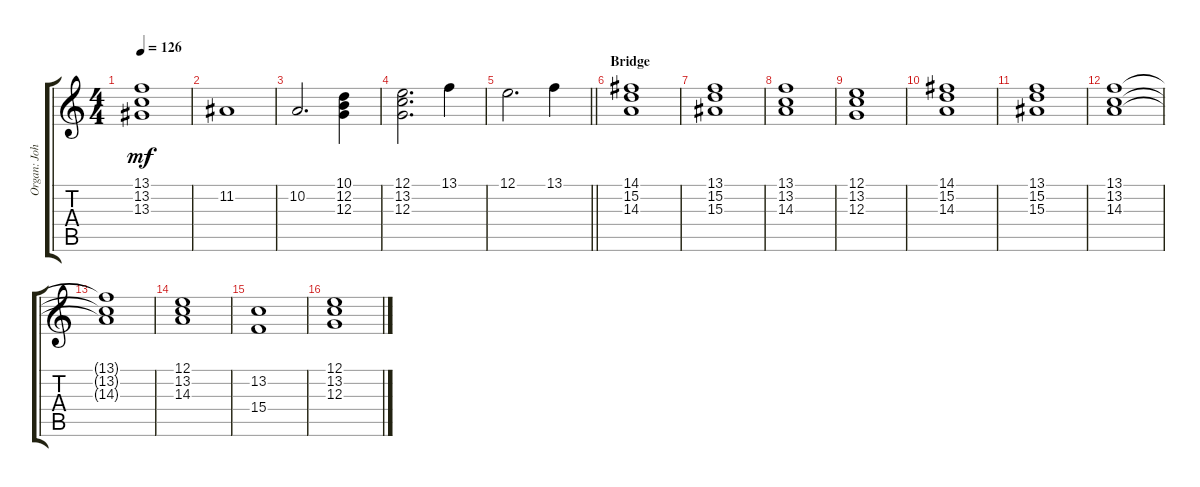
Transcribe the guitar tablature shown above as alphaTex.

\track ("Organ: John" "Organ: Joh") {instrument rockorgan}
\staff {score tabs}
\tuning (E4 B3 G3 D3 A2 E2) {hide}
\ts (4 4)
\tempo 126
\clef g2
\ks c
(13.1 13.2 13.3).1{dy mf} |
11.2.1 |
10.2.2{d} (10.1 12.2 12.3).4 |
(12.1 13.2 12.3).2{d} 13.1.4 |
\barLineRight lightlight
12.1.2{d} 13.1.4 |
\section ("" "Bridge")
(14.1 15.2 14.3).1 |
(13.1 15.2 15.3).1 |
(13.1 13.2 14.3).1 |
(12.1 13.2 12.3).1 |
(14.1 15.2 14.3).1 |
(13.1 15.2 15.3).1 |
(13.1 13.2 14.3).1 |
(13.1{t} 13.2{t} 14.3{t}).1 |
(12.1 13.2 14.3).1 |
(13.2 15.4).1 |
(12.1 13.2 12.3).1
